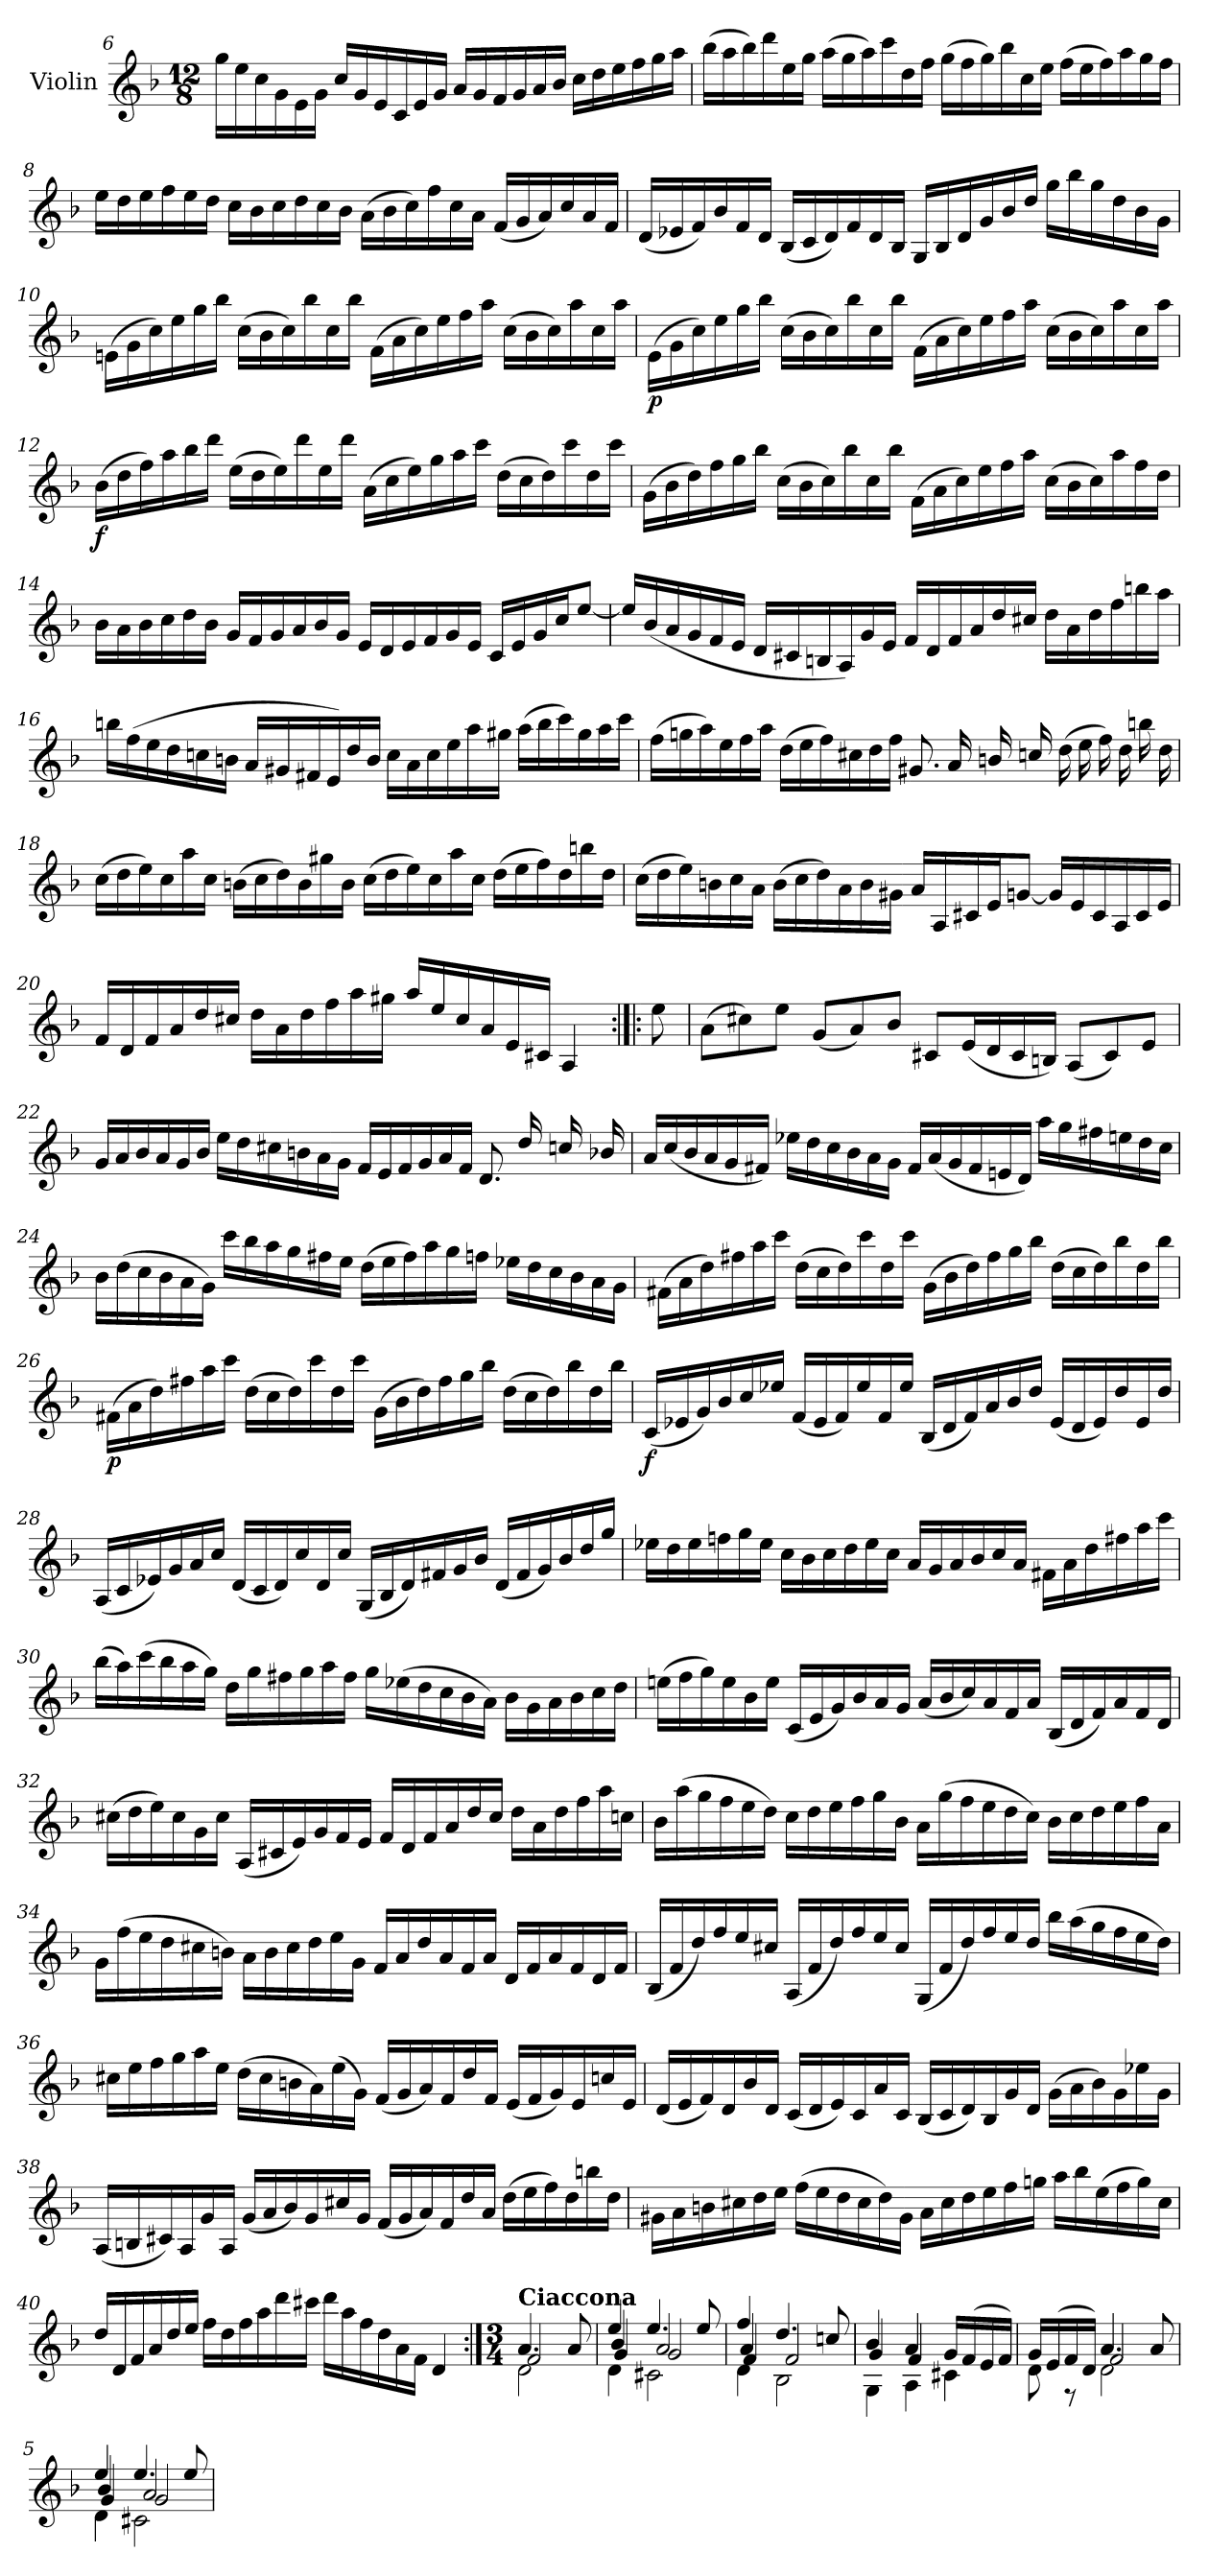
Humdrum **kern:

**kern	**dynam
*part1	*part1
*staff1	*staff1
*I"Violin	*
*I'Vln.	*
*clefG2	*
*k[b-]	*
*M12/8	*
=6	=6
16gg\LL	.
16ee\	.
16cc\	.
16g\	.
16e\	.
16g\JJ	.
16cc/LL	.
16g/	.
16e/	.
16c/	.
16e/	.
16g/JJ	.
16a/LL	.
16g/	.
16f/	.
16g/	.
16a/	.
16b-/JJ	.
16cc\LL	.
16dd\	.
16ee\	.
16ff\	.
16gg\	.
16aa\JJ	.
!!LO:LB:g=z
=7	=7
(16bb-\LL	.
16aa\	.
16bb-\)	.
16ddd\	.
16ee\	.
16gg\JJ	.
(16aa\LL	.
16gg\	.
16aa\)	.
16ccc\	.
16dd\	.
16ff\JJ	.
(16gg\LL	.
16ff\	.
16gg\)	.
16bb-\	.
16cc\	.
16ee\JJ	.
(16ff\LL	.
16ee\	.
16ff\)	.
16aa\	.
16gg\	.
16ff\JJ	.
=8	=8
16ee\LL	.
16dd\	.
16ee\	.
16ff\	.
16ee\	.
16dd\JJ	.
16cc\LL	.
16b-\	.
16cc\	.
16dd\	.
16cc\	.
16b-\JJ	.
(16a\LL	.
16b-\	.
16cc\)	.
16ff\	.
16cc\	.
16a\JJ	.
(16f/LL	.
16g/	.
16a/)	.
16cc/	.
16a/	.
16f/JJ	.
!!LO:LB:g=z
=9	=9
(16d/LL	.
16e-X/	.
16f/)	.
16b-/	.
16f/	.
16d/JJ	.
(16B-/LL	.
16c/	.
16d/)	.
16f/	.
16d/	.
16B-/JJ	.
16G/LL	.
16B-/	.
16d/	.
16g/	.
16b-/	.
16dd/JJ	.
16gg\LL	.
16bb-\	.
16gg\	.
16dd\	.
16b-\	.
16g\JJ	.
=10	=10
(16en\LL	.
16g\	.
16cc\)	.
16ee\	.
16gg\	.
16bb-\JJ	.
(16cc\LL	.
16b-\	.
16cc\)	.
16bb-\	.
16cc\	.
16bb-\JJ	.
(16f\LL	.
16a\	.
16cc\)	.
16ee\	.
16ff\	.
16aa\JJ	.
(16cc\LL	.
16b-\	.
16cc\)	.
16aa\	.
16cc\	.
16aa\JJ	.
!!LO:LB:g=z
=11	=11
!	!LO:DY:b
(16e\LL	p
16g\	.
16cc\)	.
16ee\	.
16gg\	.
16bb-\JJ	.
(16cc\LL	.
16b-\	.
16cc\)	.
16bb-\	.
16cc\	.
16bb-\JJ	.
(16f\LL	.
16a\	.
16cc\)	.
16ee\	.
16ff\	.
16aa\JJ	.
(16cc\LL	.
16b-\	.
16cc\)	.
16aa\	.
16cc\	.
16aa\JJ	.
=12	=12
!	!LO:DY:b
(16b-\LL	f
16dd\	.
16ff\)	.
16aa\	.
16bb-\	.
16ddd\JJ	.
(16ee\LL	.
16dd\	.
16ee\)	.
16ddd\	.
16ee\	.
16ddd\JJ	.
(16a\LL	.
16cc\	.
16ee\)	.
16gg\	.
16aa\	.
16ccc\JJ	.
(16dd\LL	.
16cc\	.
16dd\)	.
16ccc\	.
16dd\	.
16ccc\JJ	.
!!LO:LB:g=z
=13	=13
(16g\LL	.
16b-\	.
16dd\)	.
16ff\	.
16gg\	.
16bb-\JJ	.
(16cc\LL	.
16b-\	.
16cc\)	.
16bb-\	.
16cc\	.
16bb-\JJ	.
(16f\LL	.
16a\	.
16cc\)	.
16ee\	.
16ff\	.
16aa\JJ	.
(16cc\LL	.
16b-\	.
16cc\)	.
16aa\	.
16ff\	.
16dd\JJ	.
=14	=14
16b-\LL	.
16a\	.
16b-\	.
16cc\	.
16dd\	.
16b-\JJ	.
16g/LL	.
16f/	.
16g/	.
16a/	.
16b-/	.
16g/JJ	.
16e/LL	.
16d/	.
16e/	.
16f/	.
16g/	.
16e/JJ	.
16c/LL	.
16e/	.
16g/	.
16cc/J	.
[8ee/J	.
!!LO:LB:g=z
=15	=15
16ee/LL]	.
(16b-/	.
16a/	.
16g/	.
16f/	.
16e/JJ	.
16d/LL	.
16c#X/	.
16Bn/	.
16A/)	.
16g/	.
16e/JJ	.
16f/LL	.
16d/	.
16f/	.
16a/	.
16dd/	.
16cc#X/JJ	.
16dd\LL	.
16a\	.
16dd\	.
16ff\	.
16bbn\	.
16aa\JJ	.
=16	=16
16bbn\LL	.
(16ff\	.
16ee\	.
16dd\	.
16ccn\	.
16bn\JJ	.
16a/LL	.
16g#X/	.
16f#X/	.
16e/)	.
16dd/	.
16b/JJ	.
16cc\LL	.
16a\	.
16cc\	.
16ee\	.
16aa\	.
16gg#X\JJ	.
(16aa\LL	.
16bb\	.
16ccc\)	.
16gg#\	.
16aa\	.
16ccc\JJ	.
!!LO:LB:g=z
=17	=17
(16ff\LL	.
16ggn\	.
16aa\)	.
16ee\	.
16ff\	.
16aa\JJ	.
(16dd\LL	.
16ee\	.
16ff\)	.
16cc#X\	.
16dd\	.
16ff\JJ	.
8.g#X/L	.
16a/L	.
16bn/L	.
16ccn/JJ	.
(16dd\LL	.
16ee\	.
16ff\)	.
16dd\	.
16bbn\	.
16dd\JJ	.
=18	=18
(16cc\LL	.
16dd\	.
16ee\)	.
16cc\	.
16aa\	.
16cc\JJ	.
(16bn\LL	.
16cc\	.
16dd\)	.
16b\	.
16gg#X\	.
16b\JJ	.
(16cc\LL	.
16dd\	.
16ee\)	.
16cc\	.
16aa\	.
16cc\JJ	.
(16dd\LL	.
16ee\	.
16ff\)	.
16dd\	.
16bbn\	.
16dd\JJ	.
!!LO:LB:g=z
=19	=19
(16cc\LL	.
16dd\	.
16ee\)	.
16bn\	.
16cc\	.
16a\JJ	.
(16b\LL	.
16cc\	.
16dd\)	.
16a\	.
16b\	.
16g#X\JJ	.
16a/LL	.
16A/	.
16c#X/	.
16e/J	.
[8gn/J	.
16g/LL]	.
16e/	.
16c#/	.
16A/	.
16c#/	.
16e/JJ	.
=20	=20
16f/LL	.
16d/	.
16f/	.
16a/	.
16dd/	.
16cc#X/JJ	.
16dd\LL	.
16a\	.
16dd\	.
16ff\	.
16aa\	.
16gg#X\JJ	.
16aa/LL	.
16ee/	.
16cc#/	.
16a/	.
16e/	.
16c#X/JJ	.
4A/	.
!!LO:PB:g=z
=20X1:|!|:	=20X1:|!|:
8ee\	.
=21	=21
(8a\L	.
8cc#X\)	.
8ee\J	.
(8g/L	.
8a/)	.
8b-/J	.
8c#X/L	.
(16e/L	.
16d/	.
16c#/	.
16Bn/JJ)	.
(8A/L	.
8c#/)	.
8e/J	.
=22	=22
16g/LL	.
16a/	.
16b-/	.
16a/	.
16g/	.
16b-/JJ	.
16ee\LL	.
16dd\	.
16cc#X\	.
16bn\	.
16a\	.
16g\JJ	.
16f/LL	.
16e/	.
16f/	.
16g/	.
16a/	.
16f/JJ	.
8.d/L	.
16dd/L	.
16ccn/L	.
16b-X/JJ	.
!!LO:LB:g=z
=23	=23
16a/LL	.
(16cc/	.
16b-/	.
16a/	.
16g/	.
16f#X/JJ)	.
16ee-X\LL	.
16dd\	.
16cc\	.
16b-\	.
16a\	.
16g\JJ	.
16f#/LL	.
(16a/	.
16g/	.
16f#/	.
16en/	.
16d/JJ)	.
16aa\LL	.
16gg\	.
16ff#X\	.
16een\	.
16dd\	.
16cc\JJ	.
=24	=24
16b-\LL	.
(16dd\	.
16cc\	.
16b-\	.
16a\	.
16g\JJ)	.
16ccc\LL	.
16bb-\	.
16aa\	.
16gg\	.
16ff#X\	.
16ee\JJ	.
(16dd\LL	.
16ee\	.
16ff#\)	.
16aa\	.
16gg\	.
16ffn\JJ	.
16ee-X\LL	.
16dd\	.
16cc\	.
16b-\	.
16a\	.
16g\JJ	.
!!LO:LB:g=z
=25	=25
(16f#X\LL	.
16a\	.
16dd\)	.
16ff#X\	.
16aa\	.
16ccc\JJ	.
(16dd\LL	.
16cc\	.
16dd\)	.
16ccc\	.
16dd\	.
16ccc\JJ	.
(16g\LL	.
16b-\	.
16dd\)	.
16ff#\	.
16gg\	.
16bb-\JJ	.
(16dd\LL	.
16cc\	.
16dd\)	.
16bb-\	.
16dd\	.
16bb-\JJ	.
=26	=26
!	!LO:DY:b
(16f#X\LL	p
16a\	.
16dd\)	.
16ff#X\	.
16aa\	.
16ccc\JJ	.
(16dd\LL	.
16cc\	.
16dd\)	.
16ccc\	.
16dd\	.
16ccc\JJ	.
(16g\LL	.
16b-\	.
16dd\)	.
16ff#\	.
16gg\	.
16bb-\JJ	.
(16dd\LL	.
16cc\	.
16dd\)	.
16bb-\	.
16dd\	.
16bb-\JJ	.
!!LO:LB:g=z
=27	=27
!	!LO:DY:b
(16c/LL	f
16e-X/	.
16g/)	.
16b-/	.
16cc/	.
16ee-X/JJ	.
(16f/LL	.
16e-/	.
16f/)	.
16ee-/	.
16f/	.
16ee-/JJ	.
(16B-/LL	.
16d/	.
16f/)	.
16a/	.
16b-/	.
16dd/JJ	.
(16e-/LL	.
16d/	.
16e-/)	.
16dd/	.
16e-/	.
16dd/JJ	.
=28	=28
(16A/LL	.
16c/	.
16e-X/)	.
16g/	.
16a/	.
16cc/JJ	.
(16d/LL	.
16c/	.
16d/)	.
16cc/	.
16d/	.
16cc/JJ	.
(16G/LL	.
16B-/	.
16d/)	.
16f#X/	.
16g/	.
16b-/JJ	.
(16d/LL	.
16f#/	.
16g/)	.
16b-/	.
16dd/	.
16gg/JJ	.
!!LO:LB:g=z
=29	=29
16ee-X\LL	.
16dd\	.
16ee-\	.
16ffn\	.
16gg\	.
16ee-\JJ	.
16cc\LL	.
16b-\	.
16cc\	.
16dd\	.
16ee-\	.
16cc\JJ	.
16a/LL	.
16g/	.
16a/	.
16b-/	.
16cc/	.
16a/JJ	.
16f#X\LL	.
16a\	.
16dd\	.
16ff#X\	.
16aa\	.
16ccc\JJ	.
=30	=30
(16bb-\LL	.
16aa\)	.
(16ccc\	.
16bb-\	.
16aa\	.
16gg\JJ)	.
16dd\LL	.
16gg\	.
16ff#X\	.
16gg\	.
16aa\	.
16ff#\JJ	.
16gg\LL	.
(16ee-X\	.
16dd\	.
16cc\	.
16b-\	.
16a\JJ)	.
16b-\LL	.
16g\	.
16a\	.
16b-\	.
16cc\	.
16dd\JJ	.
!!LO:LB:g=z
=31	=31
(16een\LL	.
16ff\	.
16gg\)	.
16ee\	.
16b-\	.
16ee\JJ	.
(16c/LL	.
16e/	.
16g/)	.
16b-/	.
16a/	.
16g/JJ	.
(16a/LL	.
16b-/	.
16cc/)	.
16a/	.
16f/	.
16a/JJ	.
(16B-/LL	.
16d/	.
16f/)	.
16a/	.
16f/	.
16d/JJ	.
=32	=32
(16cc#X\LL	.
16dd\	.
16ee\)	.
16cc#\	.
16g\	.
16cc#\JJ	.
(16A/LL	.
16c#X/	.
16e/)	.
16g/	.
16f/	.
16e/JJ	.
16f/LL	.
16d/	.
16f/	.
16a/	.
16dd/	.
16cc#/JJ	.
16dd\LL	.
16a\	.
16dd\	.
16ff\	.
16aa\	.
16ccn\JJ	.
!!LO:LB:g=z
=33	=33
16b-\LL	.
(16aa\	.
16gg\	.
16ff\	.
16ee\	.
16dd\JJ)	.
16cc\LL	.
16dd\	.
16ee\	.
16ff\	.
16gg\	.
16b-\JJ	.
16a\LL	.
(16gg\	.
16ff\	.
16ee\	.
16dd\	.
16cc\JJ)	.
16b-\LL	.
16cc\	.
16dd\	.
16ee\	.
16ff\	.
16a\JJ	.
=34	=34
16g\LL	.
(16ff\	.
16ee\	.
16dd\	.
16cc#X\	.
16bn\JJ)	.
16a\LL	.
16b\	.
16cc#\	.
16dd\	.
16ee\	.
16g\JJ	.
16f/LL	.
16a/	.
16dd/	.
16a/	.
16f/	.
16a/JJ	.
16d/LL	.
16f/	.
16a/	.
16f/	.
16d/	.
16f/JJ	.
!!LO:LB:g=z
=35	=35
(16B-/LL	.
16f/	.
16dd/)	.
16ff/	.
16ee/	.
16cc#X/JJ	.
(16A/LL	.
16f/	.
16dd/)	.
16ff/	.
16ee/	.
16cc#/JJ	.
(16G/LL	.
16f/	.
16dd/)	.
16ff/	.
16ee/	.
16dd/JJ	.
16bb-\LL	.
(16aa\	.
16gg\	.
16ff\	.
16ee\	.
16dd\JJ)	.
=36	=36
16cc#X\LL	.
16ee\	.
16ff\	.
16gg\	.
16aa\	.
16ee\JJ	.
(16dd\LL	.
16cc#\	.
16bn\	.
16a\)	.
(16ee\	.
16g\JJ)	.
(16f/LL	.
16g/	.
16a/)	.
16f/	.
16dd/	.
16f/JJ	.
(16e/LL	.
16f/	.
16g/)	.
16e/	.
16ccn/	.
16e/JJ	.
!!LO:LB:g=z
=37	=37
(16d/LL	.
16e/	.
16f/)	.
16d/	.
16b-/	.
16d/JJ	.
(16c/LL	.
16d/	.
16e/)	.
16c/	.
16a/	.
16c/JJ	.
(16B-/LL	.
16c/	.
16d/)	.
16B-/	.
16g/	.
16d/JJ	.
(16g\LL	.
16a\	.
16b-\)	.
16g\	.
16ee-X\	.
16g\JJ	.
=38	=38
(16A/LL	.
16Bn/	.
16c#X/)	.
16A/	.
16g/	.
16A/JJ	.
(16g/LL	.
16a/	.
16b-/)	.
16g/	.
16cc#X/	.
16g/JJ	.
(16f/LL	.
16g/	.
16a/)	.
16f/	.
16dd/	.
16a/JJ	.
(16dd\LL	.
16ee\	.
16ff\)	.
16dd\	.
16bbn\	.
16dd\JJ	.
!!LO:LB:g=z
=39	=39
16g#X\LL	.
16a\	.
16bn\	.
16cc#X\	.
16dd\	.
16ee\JJ	.
(16ff\LL	.
16ee\	.
16dd\	.
16cc#\	.
16dd\)	.
16g#\JJ	.
16a\LL	.
16cc#\	.
16dd\	.
16ee\	.
16ff\	.
16ggn\JJ	.
16aa\LL	.
16bb-\	.
(16ee\	.
16ff\	.
16gg\)	.
16cc#\JJ	.
=40	=40
16dd/LL	.
16d/	.
16f/	.
16a/	.
16dd/	.
16ee/JJ	.
16ff\LL	.
16dd\	.
16ff\	.
16aa\	.
16ddd\	.
16ccc#X\JJ	.
16ddd\LL	.
16aa\	.
16ff\	.
16dd\	.
16a\	.
16f\JJ	.
4d/	.
!!LO:PB:g=z
=:|!	=:|!
*M3/4	*
*^	*
*	*^	*
!LO:TX:a:B:t=Ciaccona	!	!	!
4.a/	2d\	2f/	.
8a/	.	.	.
=1	=1	=1	=1
*	*	*^	*
4ee/	4d\	4b-/	4g/	.
4.ee/	2c#X\	2a/	2g/	.
8ee/	.	.	.	.
=2	=2	=2	=2	=2
4ff/	4d\	4a/	4f/	.
4.dd/	2B-\	2f/	2ryy	.
8ccn/	.	.	.	.
*	*	*v	*v	*
=3	=3	=3	=3
4b-/	4G\	4g/	.
4a/	4A\	4f/	.
16g/LL	4c#X\	4ryy	.
(16f/	.	.	.
16e/	.	.	.
16f/JJ)	.	.	.
=4	=4	=4	=4
16g/LL	8d\	4ryy	.
(16e/	.	.	.
16f/	8r	.	.
16d/JJ)	.	.	.
4.a/	2d\	2f/	.
8a/	.	.	.
=5	=5	=5	=5
*	*	*^	*
4ee/	4d\	4b-/	4g/	.
4.ee/	2c#X\	2a/	2g/	.
8ee/	.	.	.	.
*v	*v	*v	*v	*
=	=
*-	*-
